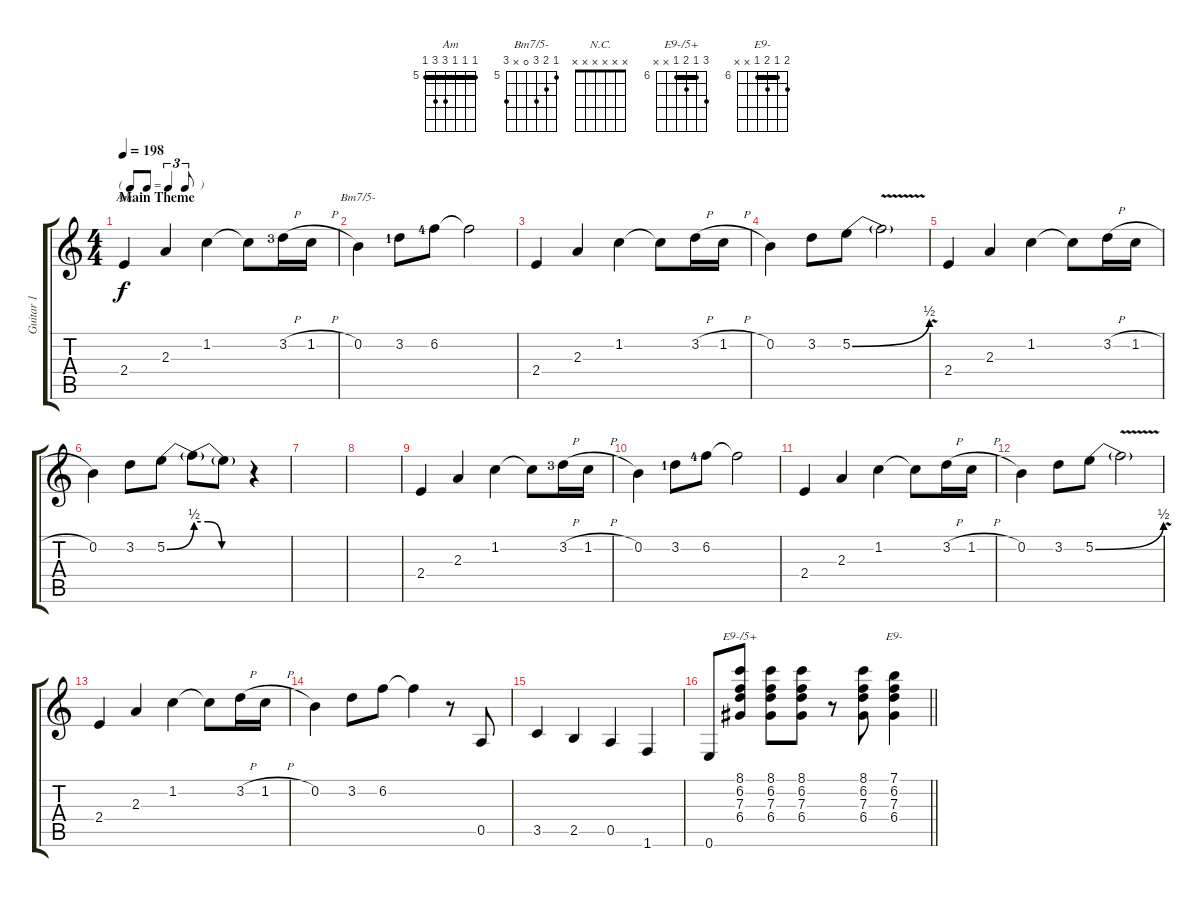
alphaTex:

\track ("Guitar 1" "Guitar 1") {instrument acousticguitarnylon}
\staff {score tabs}
\tuning (E4 B3 G3 D3 A2 E2) {hide}
\chord ("Am" 5 5 5 7 7 5) {firstfret 5 barre 5}
\chord ("Bm7/5-" 5 6 7 0 x 7) {firstfret 5}
\chord ("N.C." x x x x x x)
\chord ("E9-/5+" 8 6 7 6 x x) {firstfret 6 barre 6}
\chord ("E9-" 7 6 7 6 x x) {firstfret 6 barre 6}
\ts (4 4)
\tf triplet8th
\section ("" "Main Theme")
\tempo 198
\clef g2
\ks c
2.4.4{ch "Am" dy f instrument acousticguitarnylon} 2.3.4 1.2.4 1.2{t}.8 3.2{h lf 4}.16 1.2{h}.16 |
0.2.4{ch "Bm7/5-"} 3.2{lf 2}.8 6.2{lf 5}.8 6.2{t}.2 |
2.4.4 2.3.4 1.2.4 1.2{t}.8 3.2{h}.16 1.2{h}.16 |
0.2.4 3.2.8 5.2{be (bend 0 0 60 2)}.8 5.2{v t}.2 |
2.4.4 2.3.4 1.2.4 1.2{t}.8 3.2{h}.16 1.2{h}.16 |
0.2.4 3.2.8 5.2{be (bend 0 0 60 2)}.8 5.2{be (custom 0 2 15 2 30 0 60 0) t}.8 5.2{t}.8 r.4 |
|
|
2.4.4 2.3.4 1.2.4 1.2{t}.8 3.2{h lf 4}.16 1.2{h}.16 |
0.2.4 3.2{lf 2}.8 6.2{lf 5}.8 6.2{t}.2 |
2.4.4 2.3.4 1.2.4 1.2{t}.8 3.2{h}.16 1.2{h}.16 |
0.2.4 3.2.8 5.2{be (bend 0 0 60 2)}.8 5.2{v t}.2 |
2.4.4 2.3.4 1.2.4 1.2{t}.8 3.2{h}.16 1.2{h}.16 |
0.2.4 3.2.8 6.2.8 6.2{t}.4 r.8 0.5.8 |
3.5.4 2.5.4 0.5.4 1.6.4 |
\barLineRight lightlight
0.6.8 (8.1 6.2 7.3 6.4).8{ch "E9-/5+"} (8.1 6.2 7.3 6.4).8 (8.1 6.2 7.3 6.4).8 r.8 (8.1 6.2 7.3 6.4).8 (7.1 6.2 7.3 6.4).4{ch "E9-"}
